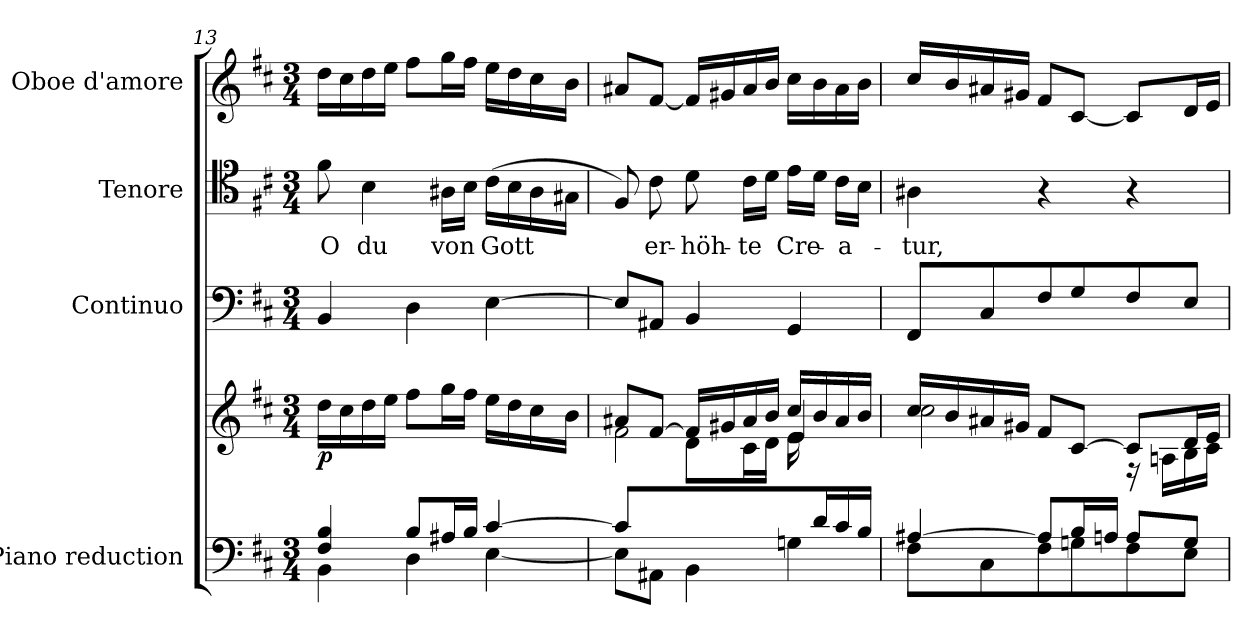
**kern	**kern	**dynam	**kern	**dynam	**kern	**text	**kern	**dynam
*part4	*part4	*part4	*part3	*part3	*part2	*part2	*part1	*part1
*staff5	*staff4	*staff4/5	*staff3	*staff3	*staff2	*staff2	*staff1	*staff1
*I"Piano reduction	*	*	*I"Continuo	*	*I"Tenore	*	*I"Oboe d'amore	*
*I'Pno	*	*	*	*	*	*	*I'Ob	*
*clefF4	*clefG2	*	*clefF4	*	*clefC4	*	*clefG2	*
*k[f#c#]	*k[f#c#]	*	*k[f#c#]	*	*k[f#c#]	*	*k[f#c#]	*
*M3/4	*M3/4	*	*M3/4	*	*M3/4	*	*M3/4	*
=13	=13	=13	=13	=13	=13	=13	=13	=13
*^	*	*	*	*	*	*	*	*
!	!	!	!LO:DY:b	!	!LO:DY:a	!	!LO:LY:b	!	!LO:DY:b
4F#/ 4B/	4BB\	16dd\LL	p	4BB/	other-dynamics	8f#\	O	16dd\LL	other-dynamics
.	.	16cc#\	.	.	.	.	.	16cc#\	.
!	!	!	!	!	!	!	!LO:LY:b	!	!
.	.	16dd\	.	.	.	4B\	du	16dd\	.
.	.	16ee\JJ	.	.	.	.	.	16ee\JJ	.
8B/L	4D\	8ff#\L	.	4D\	.	.	.	8ff#\L	.
!	!	!	!	!	!	!	!LO:LY:b	!	!
16A#X/L	.	16gg\L	.	.	.	16A#X\LL	von	16gg\L	.
16B/JJ	.	16ff#\JJ	.	.	.	16B\JJ	.	16ff#\JJ	.
!	!	!	!	!	!	!	!LO:LY:b	!	!
[4c#/	[4E\	16ee\LL	.	[4E\	.	(>16c#\LL	Gott	16ee\LL	.
.	.	16dd\	.	.	.	16B\	.	16dd\	.
.	.	16cc#\	.	.	.	16A#\	.	16cc#\	.
.	.	16b\JJ	.	.	.	16G#X\JJ	.	16b\JJ	.
=14	=14	=14	=14	=14	=14	=14	=14	=14	=14
*	*	*^	*	*	*	*	*	*	*
*	*	*	*^	*	*	*	*	*	*	*
8c#/L]	8E\L]	8a#X/L	2f#\	8ryy	.	8E/L]	.	8F#/)	.	8a#X/L	.
!	!	!	!	!	!	!	!	!	!LO:LY:b	!	!
4..ryy	8AA#X\J	[8f#/J	.	8e\J	.	8AA#X/J	.	8c#\	er-	[8f#/J	.
!	!	!	!	!	!	!	!	!	!LO:LY:b	!	!
.	4BB\	16f#/LL]	.	8d\L	.	4BB/	.	8d\	-höh-	16f#/LL]	.
.	.	16g#X/	.	.	.	.	.	.	.	16g#X/	.
!	!	!	!	!	!	!	!	!	!LO:LY:b	!	!
.	.	16a#/	.	16c#\L	.	.	.	16c#\LL	-te	16a#/	.
.	.	16b/JJ	.	16d\JJ	.	.	.	16d\JJ	.	16b/JJ	.
!	!	!	!	!	!	!	!	!	!LO:LY:b	!	!
.	4Gn\	16cc#/LL	4e/	16e\LL	.	4GG/	.	16e\LL	Cre-	16cc#\LL	.
16d/	.	16b/	.	8.ryy	.	.	.	16d\JJ	.	16b\	.
!	!	!	!	!	!	!	!	!	!LO:LY:b	!	!
16c#/	.	16a#/	.	.	.	.	.	16c#\LL	-a-	16a#\	.
16B/JJ	.	16b/JJ	.	.	.	.	.	16B\JJ	.	16b\JJ	.
*	*	*	*v	*v	*	*	*	*	*	*	*
!!LO:PB:g=z
=15	=15	=15	=15	=15	=15	=15	=15	=15	=15	=15
!	!	!	!	!	!	!	!	!LO:LY:b	!	!
[4A#X/	8F#\L	16cc#/LL	2cc#\	.	8FF#/L	.	4A#X\	-tur,	16cc#/LL	.
.	.	16b/	.	.	.	.	.	.	16b/	.
.	8C#\	16a#X/	.	.	8C#/	.	.	.	16a#X/	.
.	.	16g#X/JJ	.	.	.	.	.	.	16g#X/JJ	.
8A#/L]	8F#\	8f#/L	.	.	8F#/	.	4r	.	8f#/L	.
16B/L	8Gn\	[8c#/J	.	.	8G/	.	.	.	[8c#/J	.
16An/JJ	.	.	.	.	.	.	.	.	.	.
8A/L	8F#\	8c#/L]	16r	.	8F#/	.	4r	.	8c#/L]	.
.	.	.	16An\LL	.	.	.	.	.	.	.
8G/J	8E\J	16d/L	16B\	.	8E/J	.	.	.	16d/L	.
.	.	16e/JJ	16c#\JJ	.	.	.	.	.	16e/JJ	.
*v	*v	*	*	*	*	*	*	*	*	*
*	*v	*v	*	*	*	*	*	*	*
=	=	=	=	=	=	=	=	=
*-	*-	*-	*-	*-	*-	*-	*-	*-
